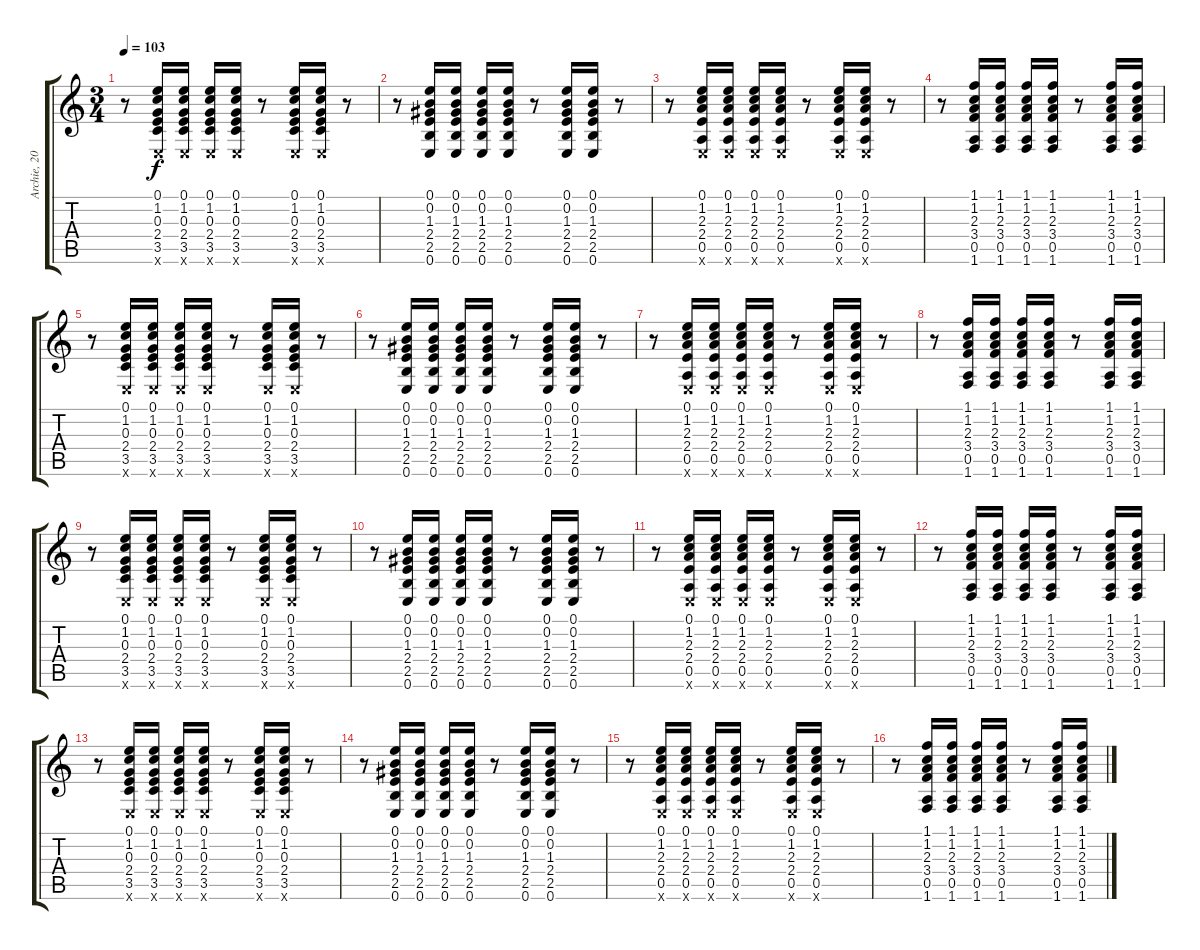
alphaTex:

\track ("Archie, 2004" "Archie, 20") {instrument acousticguitarsteel}
\staff {score tabs}
\tuning (E4 B3 G3 D3 A2 E2) {hide}
\ts (3 4)
\tempo 103
\clef g2
\ks c
r.8{dy f} (0.1 1.2 0.3 2.4 3.5 0.6{x}).16{volume 6} (0.1 1.2 0.3 2.4 3.5 0.6{x}).16 (0.1 1.2 0.3 2.4 3.5 0.6{x}).16 (0.1 1.2 0.3 2.4 3.5 0.6{x}).16 r.8 (0.1 1.2 0.3 2.4 3.5 0.6{x}).16 (0.1 1.2 0.3 2.4 3.5 0.6{x}).16 r.8 |
r.8 (0.1 0.2 1.3 2.4 2.5 0.6).16 (0.1 0.2 1.3 2.4 2.5 0.6).16 (0.1 0.2 1.3 2.4 2.5 0.6).16 (0.1 0.2 1.3 2.4 2.5 0.6).16 r.8 (0.1 0.2 1.3 2.4 2.5 0.6).16 (0.1 0.2 1.3 2.4 2.5 0.6).16 r.8 |
r.8 (0.1 1.2 2.3 2.4 0.5 0.6{x}).16 (0.1 1.2 2.3 2.4 0.5 0.6{x}).16 (0.1 1.2 2.3 2.4 0.5 0.6{x}).16 (0.1 1.2 2.3 2.4 0.5 0.6{x}).16 r.8 (0.1 1.2 2.3 2.4 0.5 0.6{x}).16 (0.1 1.2 2.3 2.4 0.5 0.6{x}).16 r.8 |
r.8 (1.1 1.2 2.3 3.4 0.5 1.6).16 (1.1 1.2 2.3 3.4 0.5 1.6).16 (1.1 1.2 2.3 3.4 0.5 1.6).16 (1.1 1.2 2.3 3.4 0.5 1.6).16 r.8 (1.1 1.2 2.3 3.4 0.5 1.6).16 (1.1 1.2 2.3 3.4 0.5 1.6).16 |
r.8 (0.1 1.2 0.3 2.4 3.5 0.6{x}).16{volume 9} (0.1 1.2 0.3 2.4 3.5 0.6{x}).16 (0.1 1.2 0.3 2.4 3.5 0.6{x}).16 (0.1 1.2 0.3 2.4 3.5 0.6{x}).16 r.8 (0.1 1.2 0.3 2.4 3.5 0.6{x}).16 (0.1 1.2 0.3 2.4 3.5 0.6{x}).16 r.8 |
r.8 (0.1 0.2 1.3 2.4 2.5 0.6).16 (0.1 0.2 1.3 2.4 2.5 0.6).16 (0.1 0.2 1.3 2.4 2.5 0.6).16 (0.1 0.2 1.3 2.4 2.5 0.6).16 r.8 (0.1 0.2 1.3 2.4 2.5 0.6).16 (0.1 0.2 1.3 2.4 2.5 0.6).16 r.8 |
r.8 (0.1 1.2 2.3 2.4 0.5 0.6{x}).16 (0.1 1.2 2.3 2.4 0.5 0.6{x}).16 (0.1 1.2 2.3 2.4 0.5 0.6{x}).16 (0.1 1.2 2.3 2.4 0.5 0.6{x}).16 r.8 (0.1 1.2 2.3 2.4 0.5 0.6{x}).16 (0.1 1.2 2.3 2.4 0.5 0.6{x}).16 r.8 |
r.8 (1.1 1.2 2.3 3.4 0.5 1.6).16{volume 13} (1.1 1.2 2.3 3.4 0.5 1.6).16 (1.1 1.2 2.3 3.4 0.5 1.6).16 (1.1 1.2 2.3 3.4 0.5 1.6).16 r.8 (1.1 1.2 2.3 3.4 0.5 1.6).16 (1.1 1.2 2.3 3.4 0.5 1.6).16 |
r.8 (0.1 1.2 0.3 2.4 3.5 0.6{x}).16{volume 9} (0.1 1.2 0.3 2.4 3.5 0.6{x}).16 (0.1 1.2 0.3 2.4 3.5 0.6{x}).16 (0.1 1.2 0.3 2.4 3.5 0.6{x}).16 r.8 (0.1 1.2 0.3 2.4 3.5 0.6{x}).16 (0.1 1.2 0.3 2.4 3.5 0.6{x}).16 r.8 |
r.8 (0.1 0.2 1.3 2.4 2.5 0.6).16 (0.1 0.2 1.3 2.4 2.5 0.6).16 (0.1 0.2 1.3 2.4 2.5 0.6).16 (0.1 0.2 1.3 2.4 2.5 0.6).16 r.8 (0.1 0.2 1.3 2.4 2.5 0.6).16 (0.1 0.2 1.3 2.4 2.5 0.6).16 r.8 |
r.8 (0.1 1.2 2.3 2.4 0.5 0.6{x}).16 (0.1 1.2 2.3 2.4 0.5 0.6{x}).16 (0.1 1.2 2.3 2.4 0.5 0.6{x}).16 (0.1 1.2 2.3 2.4 0.5 0.6{x}).16 r.8 (0.1 1.2 2.3 2.4 0.5 0.6{x}).16 (0.1 1.2 2.3 2.4 0.5 0.6{x}).16 r.8 |
r.8 (1.1 1.2 2.3 3.4 0.5 1.6).16 (1.1 1.2 2.3 3.4 0.5 1.6).16 (1.1 1.2 2.3 3.4 0.5 1.6).16 (1.1 1.2 2.3 3.4 0.5 1.6).16 r.8 (1.1 1.2 2.3 3.4 0.5 1.6).16 (1.1 1.2 2.3 3.4 0.5 1.6).16 |
r.8 (0.1 1.2 0.3 2.4 3.5 0.6{x}).16 (0.1 1.2 0.3 2.4 3.5 0.6{x}).16 (0.1 1.2 0.3 2.4 3.5 0.6{x}).16 (0.1 1.2 0.3 2.4 3.5 0.6{x}).16 r.8 (0.1 1.2 0.3 2.4 3.5 0.6{x}).16 (0.1 1.2 0.3 2.4 3.5 0.6{x}).16 r.8 |
r.8 (0.1 0.2 1.3 2.4 2.5 0.6).16 (0.1 0.2 1.3 2.4 2.5 0.6).16 (0.1 0.2 1.3 2.4 2.5 0.6).16 (0.1 0.2 1.3 2.4 2.5 0.6).16 r.8 (0.1 0.2 1.3 2.4 2.5 0.6).16 (0.1 0.2 1.3 2.4 2.5 0.6).16 r.8 |
r.8 (0.1 1.2 2.3 2.4 0.5 0.6{x}).16 (0.1 1.2 2.3 2.4 0.5 0.6{x}).16 (0.1 1.2 2.3 2.4 0.5 0.6{x}).16 (0.1 1.2 2.3 2.4 0.5 0.6{x}).16 r.8 (0.1 1.2 2.3 2.4 0.5 0.6{x}).16 (0.1 1.2 2.3 2.4 0.5 0.6{x}).16 r.8 |
r.8 (1.1 1.2 2.3 3.4 0.5 1.6).16{volume 13} (1.1 1.2 2.3 3.4 0.5 1.6).16 (1.1 1.2 2.3 3.4 0.5 1.6).16 (1.1 1.2 2.3 3.4 0.5 1.6).16 r.8 (1.1 1.2 2.3 3.4 0.5 1.6).16 (1.1 1.2 2.3 3.4 0.5 1.6).16
